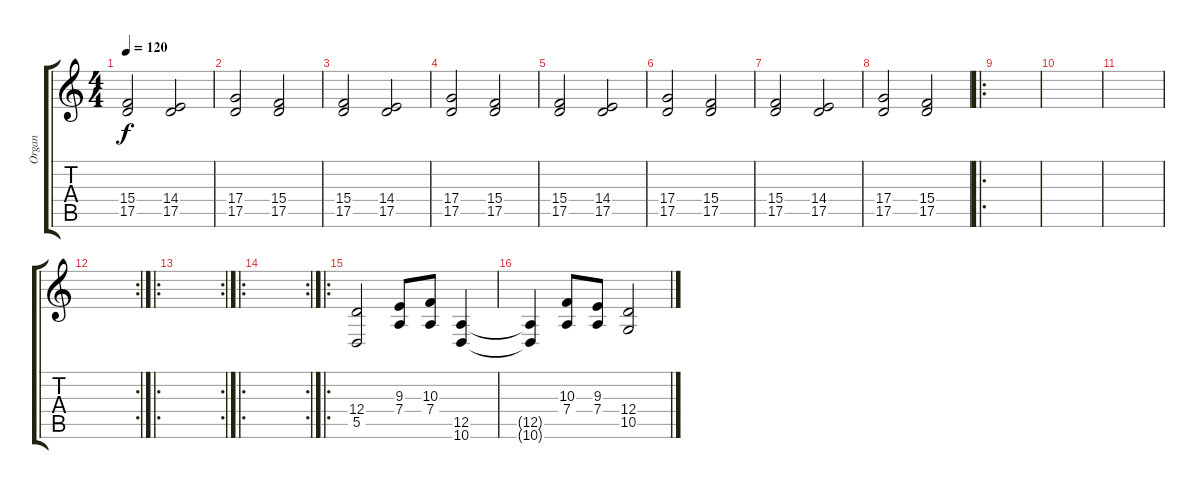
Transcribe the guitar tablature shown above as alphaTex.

\track ("Organ" "Organ") {instrument churchorgan}
\staff {score tabs}
\tuning (E4 B3 G3 D3 A2 E2) {hide}
\ts (4 4)
\tempo 120
\clef g2
\ks c
(15.4 17.5).2{dy f} (14.4 17.5).2 |
(17.4 17.5).2 (15.4 17.5).2 |
(15.4 17.5).2 (14.4 17.5).2 |
(17.4 17.5).2 (15.4 17.5).2 |
(15.4 17.5).2 (14.4 17.5).2 |
(17.4 17.5).2 (15.4 17.5).2 |
(15.4 17.5).2 (14.4 17.5).2 |
(17.4 17.5).2 (15.4 17.5).2 |
\ro
|
|
|
\rc 2
|
\ro
\rc 2
|
\ro
\rc 2
|
\ro
(12.4 5.5).2 (9.3 7.4).8 (10.3 7.4).8 (12.5 10.6).4 |
(12.5{t} 10.6{t}).4 (10.3 7.4).8 (9.3 7.4).8 (12.4 10.5).2
